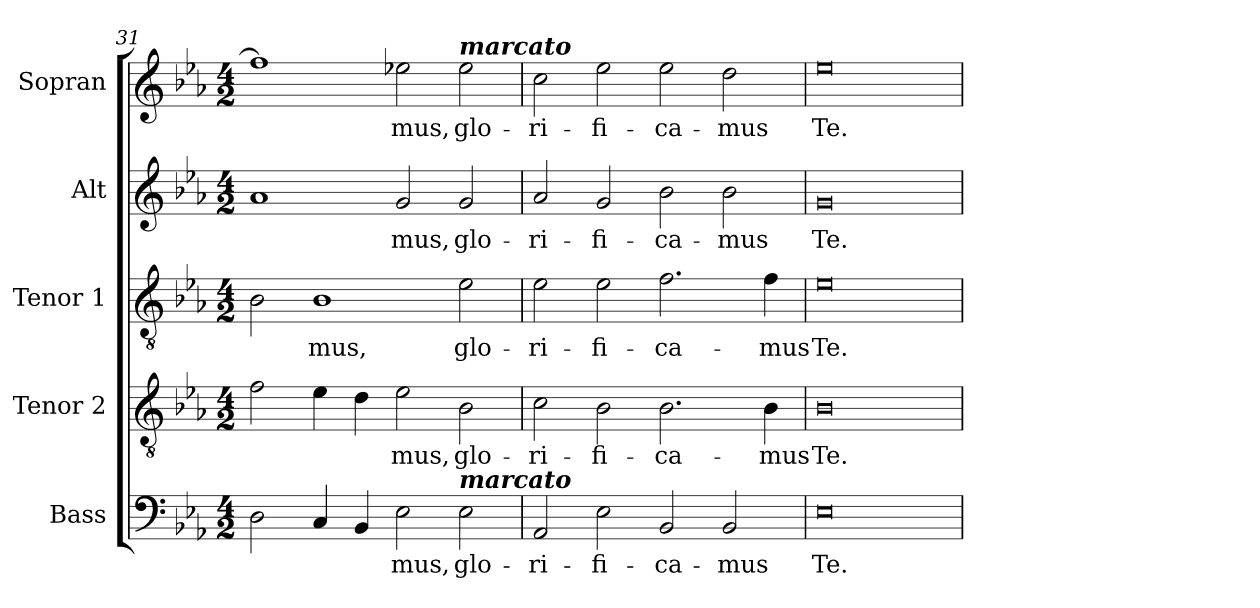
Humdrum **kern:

**kern	**text	**kern	**text	**kern	**text	**kern	**text	**kern	**text
*part5	*part5	*part4	*part4	*part3	*part3	*part2	*part2	*part1	*part1
*staff5	*staff5	*staff4	*staff4	*staff3	*staff3	*staff2	*staff2	*staff1	*staff1
*I"Bass	*	*I"Tenor 2	*	*I"Tenor 1	*	*I"Alt	*	*I"Sopran	*
*I'B.	*	*I'T. 2	*	*I'T. 1	*	*I'A.	*	*I'S.	*
*clefF4	*	*clefGv2	*	*clefGv2	*	*clefG2	*	*clefG2	*
*k[b-e-a-]	*	*k[b-e-a-]	*	*k[b-e-a-]	*	*k[b-e-a-]	*	*k[b-e-a-]	*
*E-:	*	*E-:	*	*E-:	*	*E-:	*	*E-:	*
*M4/2	*	*M4/2	*	*M4/2	*	*M4/2	*	*M4/2	*
=31	=31	=31	=31	=31	=31	=31	=31	=31	=31
2D\	.	2f\	.	2B-\	.	1a-	.	1ff]	.
!	!	!	!	!	!LO:LY:b	!	!	!	!
4C/	.	4e-\	.	1B-	-mus,	.	.	.	.
4BB-/	.	4d\	.	.	.	.	.	.	.
!	!LO:LY:b	!	!LO:LY:b	!	!	!	!LO:LY:b	!	!LO:LY:b
2E-\	-mus,	2e-\	-mus,	.	.	2g/	-mus,	2ee-X\	-mus,
!	!	!	!	!	!	!	!	!LO:TX:a:Bi:t=marcato	!
!LO:TX:a:Bi:t=marcato	!	!	!	!	!	!	!	!	!
!	!LO:LY:b	!	!LO:LY:b	!	!LO:LY:b	!	!LO:LY:b	!	!LO:LY:b
2E-\	glo-	2B-\	glo-	2e-\	glo-	2g/	glo-	2ee-\	glo-
=32	=32	=32	=32	=32	=32	=32	=32	=32	=32
!	!LO:LY:b	!	!LO:LY:b	!	!LO:LY:b	!	!LO:LY:b	!	!LO:LY:b
2AA-/	-ri-	2c\	-ri-	2e-\	-ri-	2a-/	-ri-	2cc\	-ri-
!	!LO:LY:b	!	!LO:LY:b	!	!LO:LY:b	!	!LO:LY:b	!	!LO:LY:b
2E-\	-fi-	2B-\	-fi-	2e-\	-fi-	2g/	-fi-	2ee-\	-fi-
!	!LO:LY:b	!	!LO:LY:b	!	!LO:LY:b	!	!LO:LY:b	!	!LO:LY:b
2BB-/	-ca-	2.B-\	-ca-	2.f\	-ca-	2b-\	-ca-	2ee-\	-ca-
!	!LO:LY:b	!	!	!	!	!	!LO:LY:b	!	!LO:LY:b
2BB-/	-mus	.	.	.	.	2b-\	-mus	2dd\	-mus
!	!	!	!LO:LY:b	!	!LO:LY:b	!	!	!	!
.	.	4B-\	-mus	4f\	-mus	.	.	.	.
=33	=33	=33	=33	=33	=33	=33	=33	=33	=33
!	!LO:LY:b	!	!LO:LY:b	!	!LO:LY:b	!	!LO:LY:b	!	!LO:LY:b
0E-	Te.	0B-	Te.	0e-	Te.	0g	Te.	0ee-	Te.
=	=	=	=	=	=	=	=	=	=
*-	*-	*-	*-	*-	*-	*-	*-	*-	*-
